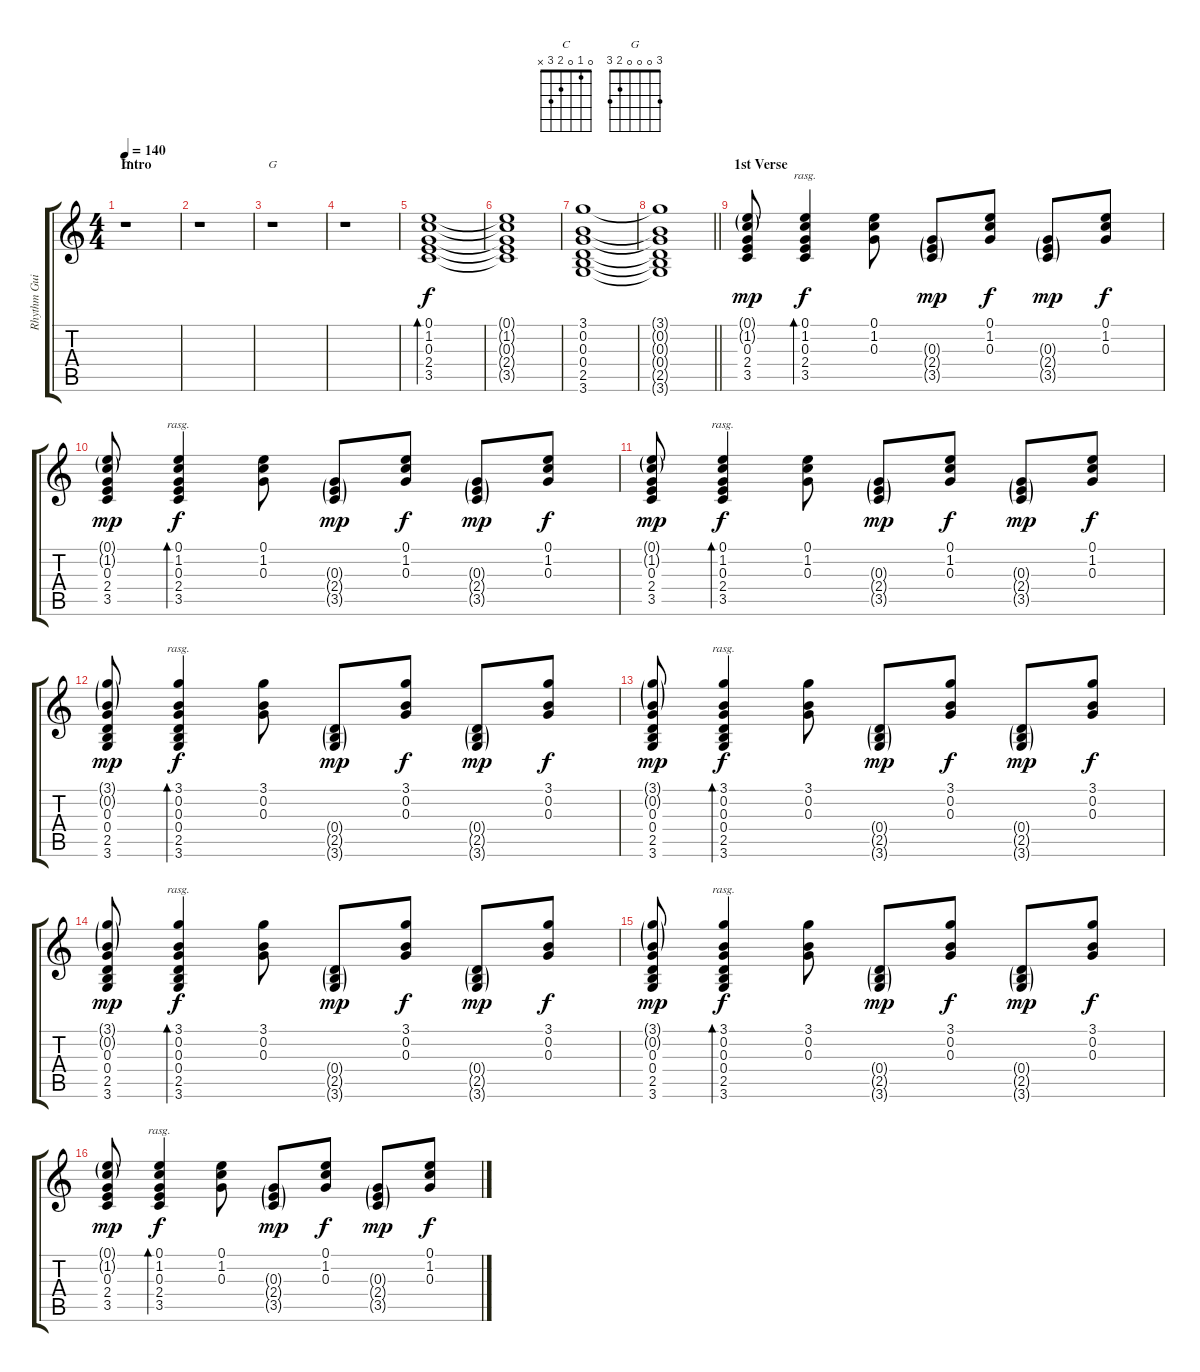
\track ("Rhythm Guitar" "Rhythm Gui") {instrument acousticguitarsteel}
\staff {score tabs}
\tuning (E4 B3 G3 D3 A2 E2) {hide}
\chord ("C" 0 1 0 2 3 x)
\chord ("G" 3 0 0 0 2 3)
\ts (4 4)
\section ("" "Intro")
\tempo 140
\clef g2
\ks c
r.1{ch "C" dy f instrument acousticguitarsteel} |
r.1 |
r.1{ch "G"} |
r.1 |
(0.1 1.2 0.3 2.4 3.5).1{bd 120} |
(0.1{t} 1.2{t} 0.3{t} 2.4{t} 3.5{t}).1 |
(3.1 0.2 0.3 0.4 2.5 3.6).1 |
\barLineRight lightlight
(3.1{t} 0.2{t} 0.3{t} 0.4{t} 2.5{t} 3.6{t}).1 |
\section ("" "1st Verse")
(0.1{g} 1.2{g} 0.3 2.4 3.5).8{dy mp} (0.1 1.2 0.3 2.4 3.5).4{bd 240 rasg ii dy f} (0.1 1.2 0.3).8 (0.3{g} 2.4{g} 3.5{g}).8{dy mp} (0.1 1.2 0.3).8{dy f} (0.3{g} 2.4{g} 3.5{g}).8{dy mp} (0.1 1.2 0.3).8{dy f} |
(0.1{g} 1.2{g} 0.3 2.4 3.5).8{dy mp} (0.1 1.2 0.3 2.4 3.5).4{bd 240 rasg ii dy f} (0.1 1.2 0.3).8 (0.3{g} 2.4{g} 3.5{g}).8{dy mp} (0.1 1.2 0.3).8{dy f} (0.3{g} 2.4{g} 3.5{g}).8{dy mp} (0.1 1.2 0.3).8{dy f} |
(0.1{g} 1.2{g} 0.3 2.4 3.5).8{dy mp} (0.1 1.2 0.3 2.4 3.5).4{bd 240 rasg ii dy f} (0.1 1.2 0.3).8 (0.3{g} 2.4{g} 3.5{g}).8{dy mp} (0.1 1.2 0.3).8{dy f} (0.3{g} 2.4{g} 3.5{g}).8{dy mp} (0.1 1.2 0.3).8{dy f} |
(3.1{g} 0.2{g} 0.3 0.4 2.5 3.6).8{dy mp} (3.1 0.2 0.3 0.4 2.5 3.6).4{bd 240 rasg ii dy f} (3.1 0.2 0.3).8 (0.4{g} 2.5{g} 3.6{g}).8{dy mp} (3.1 0.2 0.3).8{dy f} (0.4{g} 2.5{g} 3.6{g}).8{dy mp} (3.1 0.2 0.3).8{dy f} |
(3.1{g} 0.2{g} 0.3 0.4 2.5 3.6).8{dy mp} (3.1 0.2 0.3 0.4 2.5 3.6).4{bd 240 rasg ii dy f} (3.1 0.2 0.3).8 (0.4{g} 2.5{g} 3.6{g}).8{dy mp} (3.1 0.2 0.3).8{dy f} (0.4{g} 2.5{g} 3.6{g}).8{dy mp} (3.1 0.2 0.3).8{dy f} |
(3.1{g} 0.2{g} 0.3 0.4 2.5 3.6).8{dy mp} (3.1 0.2 0.3 0.4 2.5 3.6).4{bd 240 rasg ii dy f} (3.1 0.2 0.3).8 (0.4{g} 2.5{g} 3.6{g}).8{dy mp} (3.1 0.2 0.3).8{dy f} (0.4{g} 2.5{g} 3.6{g}).8{dy mp} (3.1 0.2 0.3).8{dy f} |
(3.1{g} 0.2{g} 0.3 0.4 2.5 3.6).8{dy mp} (3.1 0.2 0.3 0.4 2.5 3.6).4{bd 240 rasg ii dy f} (3.1 0.2 0.3).8 (0.4{g} 2.5{g} 3.6{g}).8{dy mp} (3.1 0.2 0.3).8{dy f} (0.4{g} 2.5{g} 3.6{g}).8{dy mp} (3.1 0.2 0.3).8{dy f} |
(0.1{g} 1.2{g} 0.3 2.4 3.5).8{dy mp} (0.1 1.2 0.3 2.4 3.5).4{bd 240 rasg ii dy f} (0.1 1.2 0.3).8 (0.3{g} 2.4{g} 3.5{g}).8{dy mp} (0.1 1.2 0.3).8{dy f} (0.3{g} 2.4{g} 3.5{g}).8{dy mp} (0.1 1.2 0.3).8{dy f}
